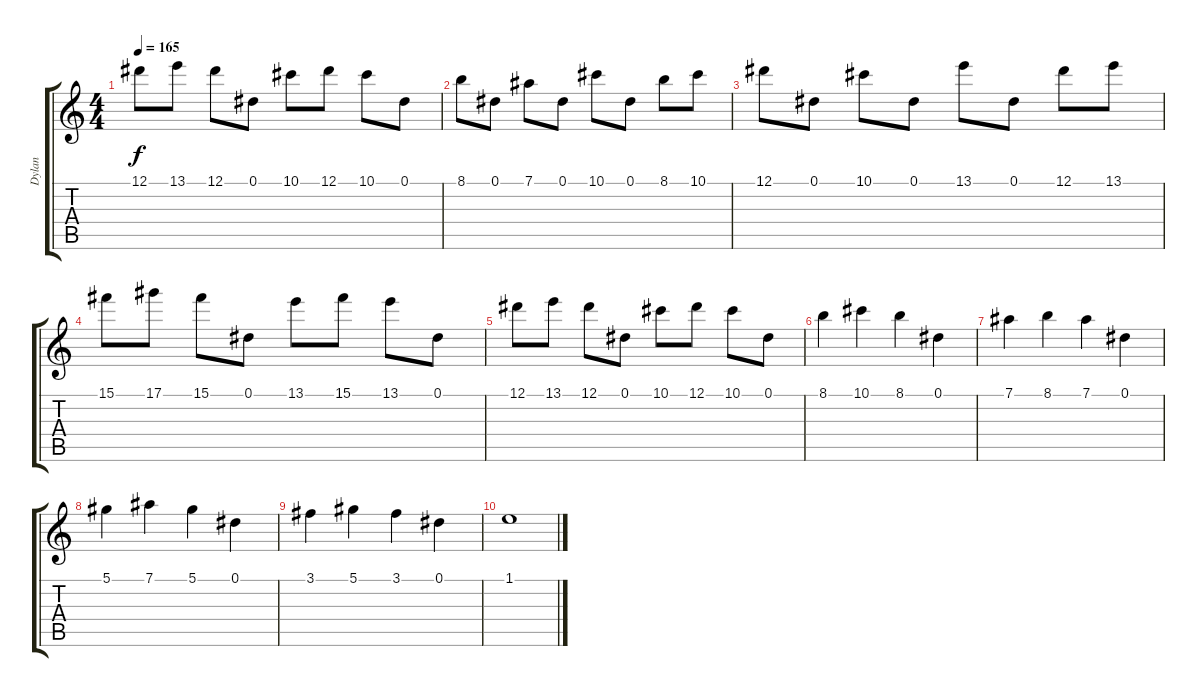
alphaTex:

\track ("Dylan" "Dylan") {instrument distortionguitar}
\staff {score tabs}
\tuning (Eb4 Bb3 Gb3 Db3 Ab2 Db2) {hide}
\ts (4 4)
\tempo 165
\clef g2
\ks c
12.1.8{dy f} 13.1.8 12.1.8 0.1.8 10.1.8 12.1.8 10.1.8 0.1.8 |
8.1.8 0.1.8 7.1.8 0.1.8 10.1.8 0.1.8 8.1.8 10.1.8 |
12.1.8 0.1.8 10.1.8 0.1.8 13.1.8 0.1.8 12.1.8 13.1.8 |
15.1.8 17.1.8 15.1.8 0.1.8 13.1.8 15.1.8 13.1.8 0.1.8 |
12.1.8 13.1.8 12.1.8 0.1.8 10.1.8 12.1.8 10.1.8 0.1.8 |
8.1.4 10.1.4 8.1.4 0.1.4 |
7.1.4 8.1.4 7.1.4 0.1.4 |
5.1.4 7.1.4 5.1.4 0.1.4 |
3.1.4 5.1.4 3.1.4 0.1.4 |
1.1.1
